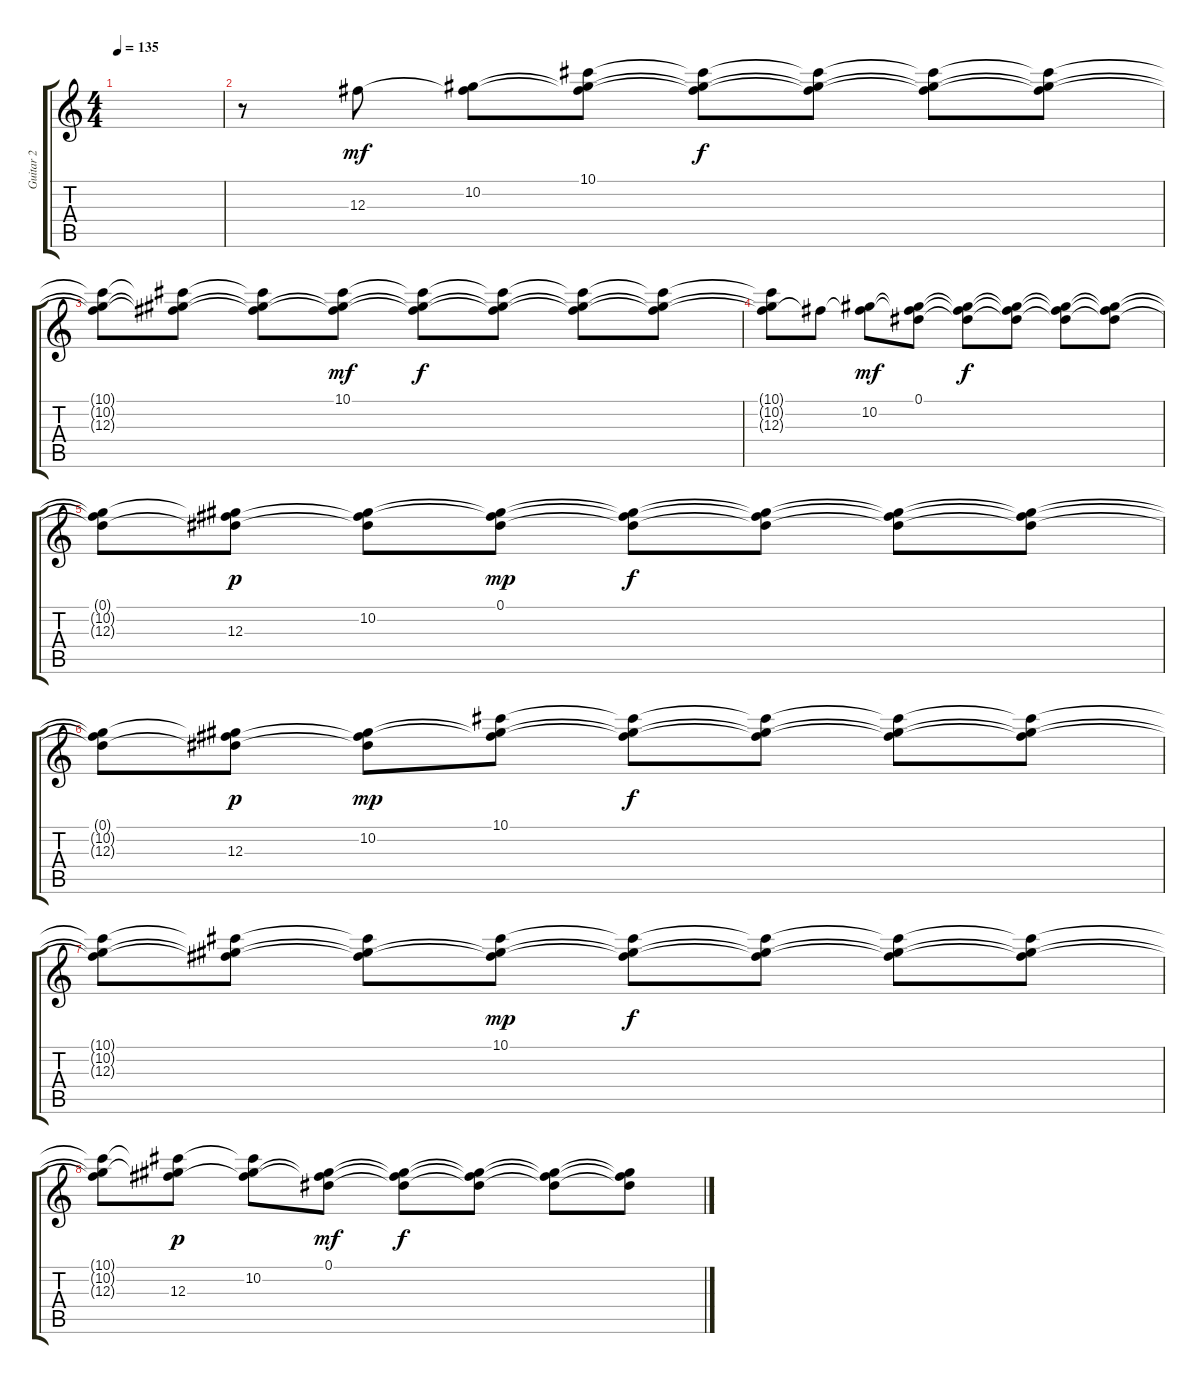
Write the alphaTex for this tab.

\track ("Guitar 2" "Guitar 2") {instrument electricguitarclean}
\staff {score tabs}
\tuning (Eb4 Bb3 Gb3 Db3 Ab2 Eb2) {hide}
\ts (4 4)
\tempo 135
\clef g2
\ks c
|
r.8 12.3.8{dy mf} (10.2 12.3{t}).8 (10.1 10.2{t} 12.3{t}).8 (10.1{t} 10.2{t} 12.3{t}).8{dy f} (10.1{t} 10.2{t} 12.3{t}).8 (10.1{t} 10.2{t} 12.3{t}).8 (10.1{t} 10.2{t} 12.3{t}).8 |
(10.1{t} 10.2{t} 12.3{t}).8 (10.1{t} 10.2{t} 12.3{t}).8 (10.1{t} 10.2{t} 12.3{t}).8 (10.1 10.2{t} 12.3{t}).8{dy mf} (10.1{t} 10.2{t} 12.3{t}).8{dy f} (10.1{t} 10.2{t} 12.3{t}).8 (10.1{t} 10.2{t} 12.3{t}).8 (10.1{t} 10.2{t} 12.3{t}).8 |
(10.1{t} 10.2{t} 12.3{t}).8 12.3{t}.8 (10.2 12.3{t}).8{dy mf} (0.1 10.2{t} 12.3{t}).8 (0.1{t} 10.2{t} 12.3{t}).8{dy f} (0.1{t} 10.2{t} 12.3{t}).8 (0.1{t} 10.2{t} 12.3{t}).8 (0.1{t} 10.2{t} 12.3{t}).8 |
(0.1{t} 10.2{t} 12.3{t}).8 (0.1{t} 10.2{t} 12.3).8{dy p} (0.1{t} 10.2 12.3{t}).8 (0.1 10.2{t} 12.3{t}).8{dy mp} (0.1{t} 10.2{t} 12.3{t}).8{dy f} (0.1{t} 10.2{t} 12.3{t}).8 (0.1{t} 10.2{t} 12.3{t}).8 (0.1{t} 10.2{t} 12.3{t}).8 |
(0.1{t} 10.2{t} 12.3{t}).8 (0.1{t} 10.2{t} 12.3).8{dy p} (0.1{t} 10.2 12.3{t}).8{dy mp} (10.1 10.2{t} 12.3{t}).8 (10.1{t} 10.2{t} 12.3{t}).8{dy f} (10.1{t} 10.2{t} 12.3{t}).8 (10.1{t} 10.2{t} 12.3{t}).8 (10.1{t} 10.2{t} 12.3{t}).8 |
(10.1{t} 10.2{t} 12.3{t}).8 (10.1{t} 10.2{t} 12.3{t}).8 (10.1{t} 10.2{t} 12.3{t}).8 (10.1 10.2{t} 12.3{t}).8{dy mp} (10.1{t} 10.2{t} 12.3{t}).8{dy f} (10.1{t} 10.2{t} 12.3{t}).8 (10.1{t} 10.2{t} 12.3{t}).8 (10.1{t} 10.2{t} 12.3{t}).8 |
(10.1{t} 10.2{t} 12.3{t}).8 (10.1{t} 10.2{t} 12.3).8{dy p} (10.1{t} 10.2 12.3{t}).8 (0.1 10.2{t} 12.3{t}).8{dy mf} (0.1{t} 10.2{t} 12.3{t}).8{dy f} (0.1{t} 10.2{t} 12.3{t}).8 (0.1{t} 10.2{t} 12.3{t}).8 (0.1{t} 10.2{t} 12.3{t}).8
